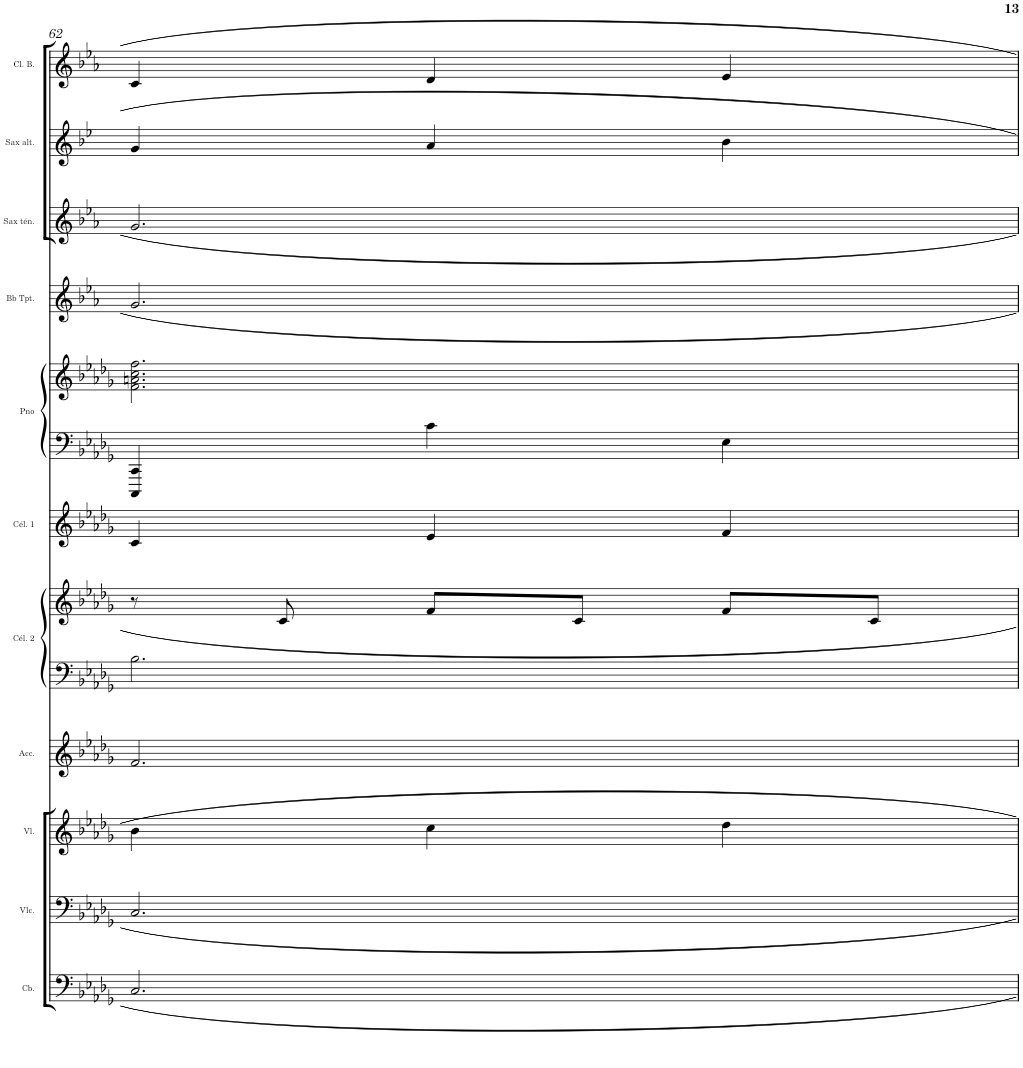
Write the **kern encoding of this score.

**kern	**kern	**kern	**kern	**kern	**kern	**kern	**kern	**kern	**kern	**kern	**kern	**kern
*part11	*part10	*part9	*part8	*part7	*part7	*part6	*part5	*part5	*part4	*part3	*part2	*part1
*staff13	*staff12	*staff11	*staff10	*staff9	*staff8	*staff7	*staff6	*staff5	*staff4	*staff3	*staff2	*staff1
*I"Contrebasse	*I"Violoncelle	*I"Violon	*I"Accordéon	*I"Célesta 2	*	*I"Célesta 1	*I"Piano	*	*I"Trumpet in Bb	*I"Saxo Ténor	*I"Saxo Alto	*I"Clarinette Basse en Sib
*I'Cb.	*I'Vlc.	*I'Vl.	*I'Acc.	*I'Cél. 2	*	*I'Cél. 1	*I'Pno	*	*	*I'Sax tén.	*I'Sax alt.	*I'Cl. B.
!!LO:PB:g=z
*clefF4	*clefF4	*clefG2	*clefG2	*clefF4	*clefG2	*clefG2	*clefF4	*clefG2	*clefG2	*clefG2	*clefG2	*clefG2
*Trd7c12	*	*	*	*Trd-7c-12	*Trd-7c-12	*Trd-7c-12	*	*	*Trd1c2	*Trd8c14	*Trd5c9	*Trd8c14
*k[b-e-a-d-g-]	*k[b-e-a-d-g-]	*k[b-e-a-d-g-]	*k[b-e-a-d-g-]	*k[b-e-a-d-g-]	*k[b-e-a-d-g-]	*k[b-e-a-d-g-]	*k[b-e-a-d-g-]	*k[b-e-a-d-g-]	*k[b-e-a-]	*k[b-e-a-]	*k[b-e-]	*k[b-e-a-]
*b-:	*b-:	*b-:	*b-:	*b-:	*b-:	*b-:	*b-:	*b-:	*c:	*c:	*g:	*c:
*M3/4	*M3/4	*M3/4	*M3/4	*M3/4	*M3/4	*M3/4	*M3/4	*M3/4	*M3/4	*M3/4	*M3/4	*M3/4
=62	=62	=62	=62	=62	=62	=62	=62	=62	=62	=62	=62	=62
2.C/	2.C/	4b-\	2.f/	2.B-\	8r	4c/	4CCC/ 4CC/	2.f\ 2.an\ 2.cc\ 2.ff\	2.g/	2.g/	4g/	4c/
.	.	.	.	.	8c/	.	.	.	.	.	.	.
.	.	4cc\	.	.	8f/L	4e-/	4c\	.	.	.	4a/	4d/
.	.	.	.	.	8c/J	.	.	.	.	.	.	.
.	.	4dd-\	.	.	8f/L	4f/	4E-\	.	.	.	4b-\	4e-/
.	.	.	.	.	8c/J	.	.	.	.	.	.	.
=	=	=	=	=	=	=	=	=	=	=	=	=
*-	*-	*-	*-	*-	*-	*-	*-	*-	*-	*-	*-	*-
